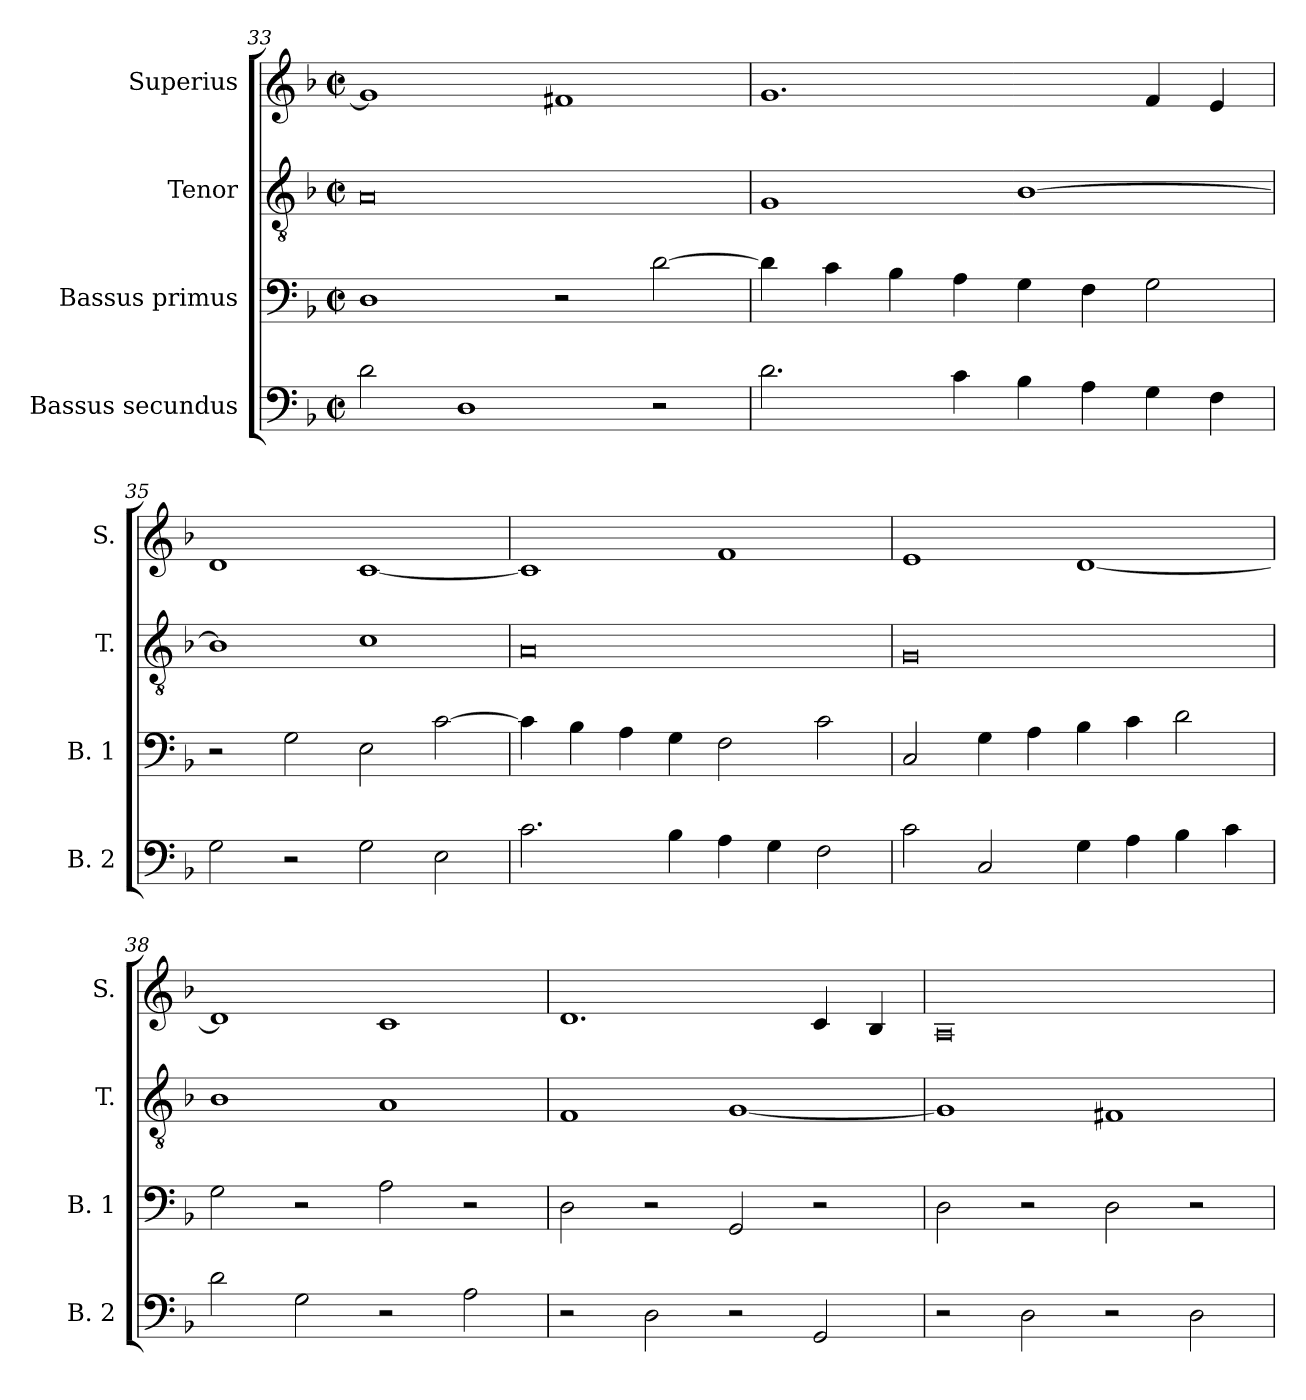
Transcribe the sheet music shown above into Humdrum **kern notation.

**kern	**kern	**kern	**kern
*part4	*part3	*part2	*part1
*staff4	*staff3	*staff2	*staff1
*I"Bassus secundus	*I"Bassus primus	*I"Tenor	*I"Superius
*I'B. 2	*I'B. 1	*I'T.	*I'S.
*clefF4	*clefF4	*clefGv2	*clefG2
*k[b-]	*k[b-]	*k[b-]	*k[b-]
*M2/2	*M2/2	*M2/2	*M2/2
*met(c|)	*met(c|)	*met(c|)	*met(c|)
=33	=33	=33	=33
2d\	1D	0A	1g]
1D	.	.	.
.	2r	.	1f#i
2r	[2d\	.	.
=34	=34	=34	=34
2.d\	4d\]	1G	1.g
.	4c\	.	.
.	4B-\	.	.
4c\	4A\	.	.
4B-\	4G\	[1B-	.
4A\	4F\	.	.
4G\	2G\	.	4f/
4F\	.	.	4e/
=35	=35	=35	=35
2G\	2r	1B-]	1d
2r	2G\	.	.
2G\	2E\	1c	[1c
2E\	[2c\	.	.
!!LO:LB:g=z
=36	=36	=36	=36
2.c\	4c\]	0A	1c]
.	4B-\	.	.
.	4A\	.	.
4B-\	4G\	.	.
4A\	2F\	.	1f
4G\	.	.	.
2F\	2c\	.	.
=37	=37	=37	=37
2c\	2C/	0G	1e
2C/	4G\	.	.
.	4A\	.	.
4G\	4B-\	.	[1d
4A\	4c\	.	.
4B-\	2d\	.	.
4c\	.	.	.
=38	=38	=38	=38
2d\	2G\	1B-	1d]
2G\	2r	.	.
2r	2A\	1A	1c
2A\	2r	.	.
=39	=39	=39	=39
2r	2D\	1F	1.d
2D\	2r	.	.
2r	2GG/	[1G	.
2GG/	2r	.	4c/
.	.	.	4B-/
=40	=40	=40	=40
2r	2D\	1G]	0A
2D\	2r	.	.
2r	2D\	1F#i	.
2D\	2r	.	.
=	=	=	=
*-	*-	*-	*-
